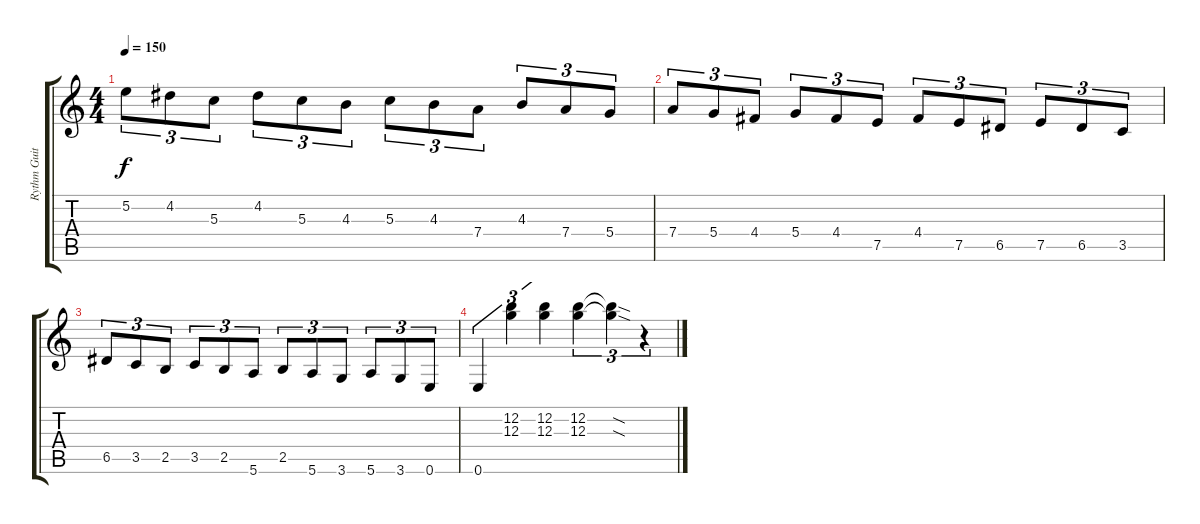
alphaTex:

\track ("Rythm Guitar" "Rythm Guit") {instrument distortionguitar}
\staff {score tabs}
\tuning (E4 B3 G3 D3 A2 E2) {hide}
\ts (4 4)
\tempo 150
\clef g2
\ks c
5.2.8{tu (3 2) dy f balance 2} 4.2.8{tu (3 2)} 5.3.8{tu (3 2)} 4.2.8{tu (3 2)} 5.3.8{tu (3 2)} 4.3.8{tu (3 2)} 5.3.8{tu (3 2)} 4.3.8{tu (3 2)} 7.4.8{tu (3 2)} 4.3.8{tu (3 2)} 7.4.8{tu (3 2)} 5.4.8{tu (3 2)} |
7.4.8{tu (3 2)} 5.4.8{tu (3 2)} 4.4.8{tu (3 2)} 5.4.8{tu (3 2)} 4.4.8{tu (3 2)} 7.5.8{tu (3 2)} 4.4.8{tu (3 2)} 7.5.8{tu (3 2)} 6.5.8{tu (3 2)} 7.5.8{tu (3 2)} 6.5.8{tu (3 2)} 3.5.8{tu (3 2)} |
6.5.8{tu (3 2)} 3.5.8{tu (3 2)} 2.5.8{tu (3 2)} 3.5.8{tu (3 2)} 2.5.8{tu (3 2)} 5.6.8{tu (3 2)} 2.5.8{tu (3 2)} 5.6.8{tu (3 2)} 3.6.8{tu (3 2)} 5.6.8{tu (3 2)} 3.6.8{tu (3 2)} 0.6.8{tu (3 2)} |
0.6.4{tu (3 2)} (12.2 12.3).4{tu (3 2)} (12.2 12.3).4{tu (3 2)} (12.2 12.3).4{tu (3 2)} (12.2{sod t} 12.3{sod t}).4{tu (3 2)} r.4{tu (3 2)}
